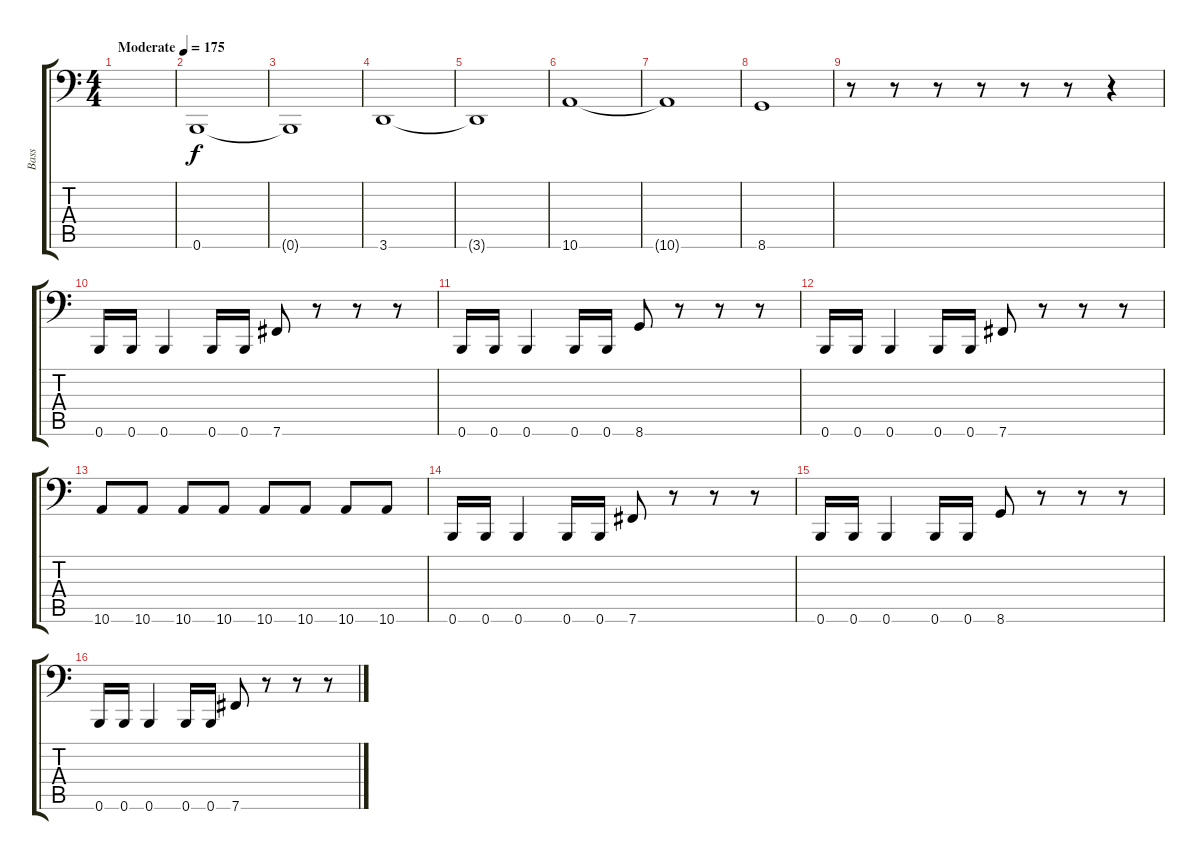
\track ("Bass" "Bass") {instrument electricbasspick}
\staff {score tabs}
\tuning (Db3 Ab2 E2 B1 Gb1 B0) {hide}
\ts (4 4)
\tempo (175 "Moderate")
\clef f4
\ks c
|
0.6.1 |
0.6{t}.1 |
3.6.1 |
3.6{t}.1 |
10.6.1 |
10.6{t}.1 |
8.6.1 |
r.8 r.8 r.8 r.8 r.8 r.8 r.4 |
0.6.16 0.6.16 0.6.4 0.6.16 0.6.16 7.6.8 r.8 r.8 r.8 |
0.6.16 0.6.16 0.6.4 0.6.16 0.6.16 8.6.8 r.8 r.8 r.8 |
0.6.16 0.6.16 0.6.4 0.6.16 0.6.16 7.6.8 r.8 r.8 r.8 |
10.6.8 10.6.8 10.6.8 10.6.8 10.6.8 10.6.8 10.6.8 10.6.8 |
0.6.16 0.6.16 0.6.4 0.6.16 0.6.16 7.6.8 r.8 r.8 r.8 |
0.6.16 0.6.16 0.6.4 0.6.16 0.6.16 8.6.8 r.8 r.8 r.8 |
0.6.16 0.6.16 0.6.4 0.6.16 0.6.16 7.6.8 r.8 r.8 r.8
